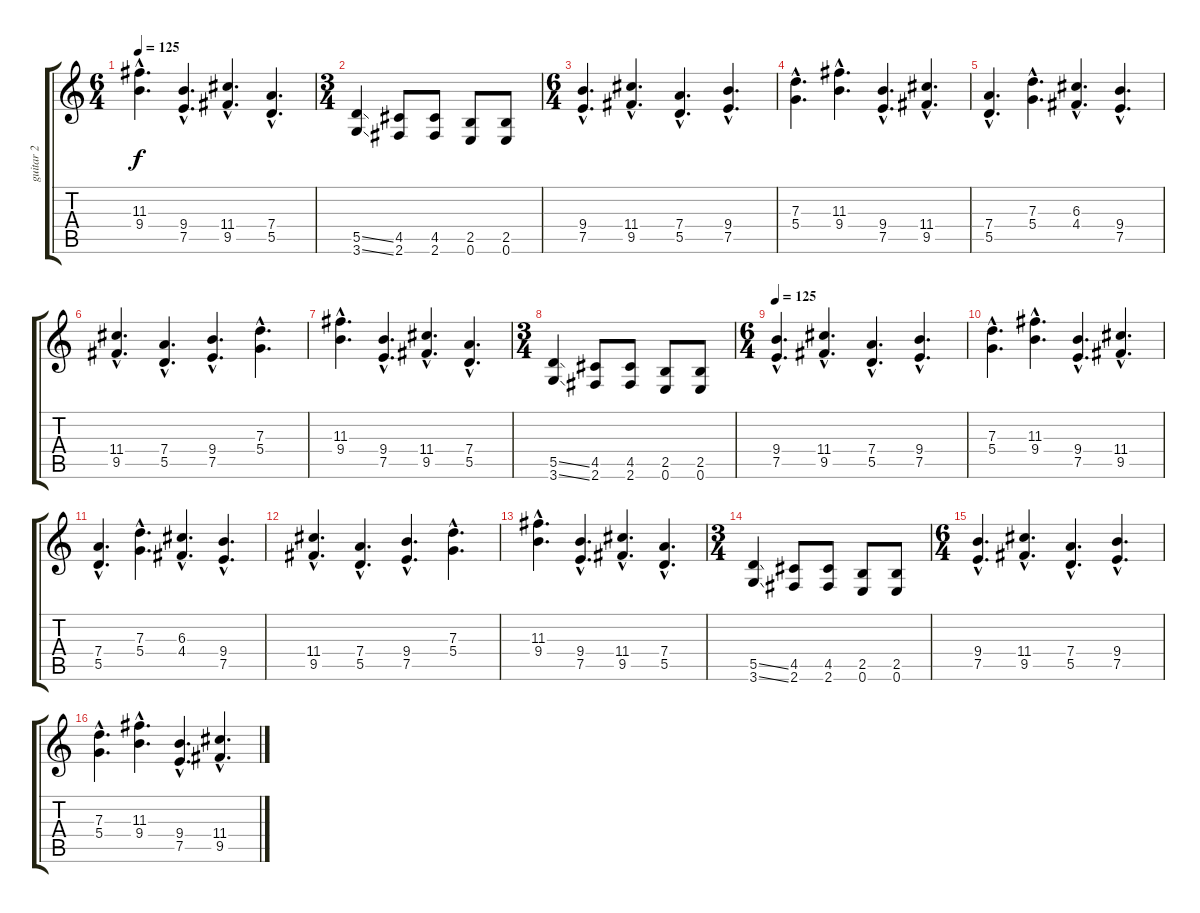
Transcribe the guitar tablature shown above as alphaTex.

\track ("guitar 2" "guitar 2") {instrument distortionguitar}
\staff {score tabs}
\tuning (E4 B3 G3 D3 A2 E2) {hide}
\ts (6 4)
\tempo 125
\clef g2
\ks c
(11.3{hac} 9.4{hac}).4{d dy f} (9.4{hac} 7.5{hac}).4{d} (11.4{hac} 9.5{hac}).4{d} (7.4{hac} 5.5{hac}).4{d} |
\ts (3 4)
(5.5{ss} 3.6{ss}).4 (4.5 2.6).8 (4.5 2.6).8 (2.5 0.6).8 (2.5 0.6).8 |
\ts (6 4)
(9.4{hac} 7.5{hac}).4{d} (11.4{hac} 9.5{hac}).4{d} (7.4{hac} 5.5{hac}).4{d} (9.4{hac} 7.5{hac}).4{d} |
(7.3{hac} 5.4{hac}).4{d} (11.3{hac} 9.4{hac}).4{d} (9.4{hac} 7.5{hac}).4{d} (11.4{hac} 9.5{hac}).4{d} |
(7.4{hac} 5.5{hac}).4{d} (7.3{hac} 5.4{hac}).4{d} (6.3{hac} 4.4{hac}).4{d} (9.4{hac} 7.5{hac}).4{d} |
(11.4{hac} 9.5{hac}).4{d} (7.4{hac} 5.5{hac}).4{d} (9.4{hac} 7.5{hac}).4{d} (7.3{hac} 5.4{hac}).4{d} |
(11.3{hac} 9.4{hac}).4{d} (9.4{hac} 7.5{hac}).4{d} (11.4{hac} 9.5{hac}).4{d} (7.4{hac} 5.5{hac}).4{d} |
\ts (3 4)
(5.5{ss} 3.6{ss}).4 (4.5 2.6).8 (4.5 2.6).8 (2.5 0.6).8 (2.5 0.6).8 |
\ts (6 4)
\tempo 125
(9.4{hac} 7.5{hac}).4{d volume 15} (11.4{hac} 9.5{hac}).4{d} (7.4{hac} 5.5{hac}).4{d} (9.4{hac} 7.5{hac}).4{d} |
(7.3{hac} 5.4{hac}).4{d} (11.3{hac} 9.4{hac}).4{d} (9.4{hac} 7.5{hac}).4{d} (11.4{hac} 9.5{hac}).4{d} |
(7.4{hac} 5.5{hac}).4{d} (7.3{hac} 5.4{hac}).4{d} (6.3{hac} 4.4{hac}).4{d} (9.4{hac} 7.5{hac}).4{d} |
(11.4{hac} 9.5{hac}).4{d} (7.4{hac} 5.5{hac}).4{d} (9.4{hac} 7.5{hac}).4{d} (7.3{hac} 5.4{hac}).4{d} |
(11.3{hac} 9.4{hac}).4{d volume 13} (9.4{hac} 7.5{hac}).4{d} (11.4{hac} 9.5{hac}).4{d} (7.4{hac} 5.5{hac}).4{d} |
\ts (3 4)
(5.5{ss} 3.6{ss}).4 (4.5 2.6).8 (4.5 2.6).8 (2.5 0.6).8 (2.5 0.6).8 |
\ts (6 4)
(9.4{hac} 7.5{hac}).4{d} (11.4{hac} 9.5{hac}).4{d} (7.4{hac} 5.5{hac}).4{d} (9.4{hac} 7.5{hac}).4{d} |
(7.3{hac} 5.4{hac}).4{d volume 10} (11.3{hac} 9.4{hac}).4{d} (9.4{hac} 7.5{hac}).4{d} (11.4{hac} 9.5{hac}).4{d}
